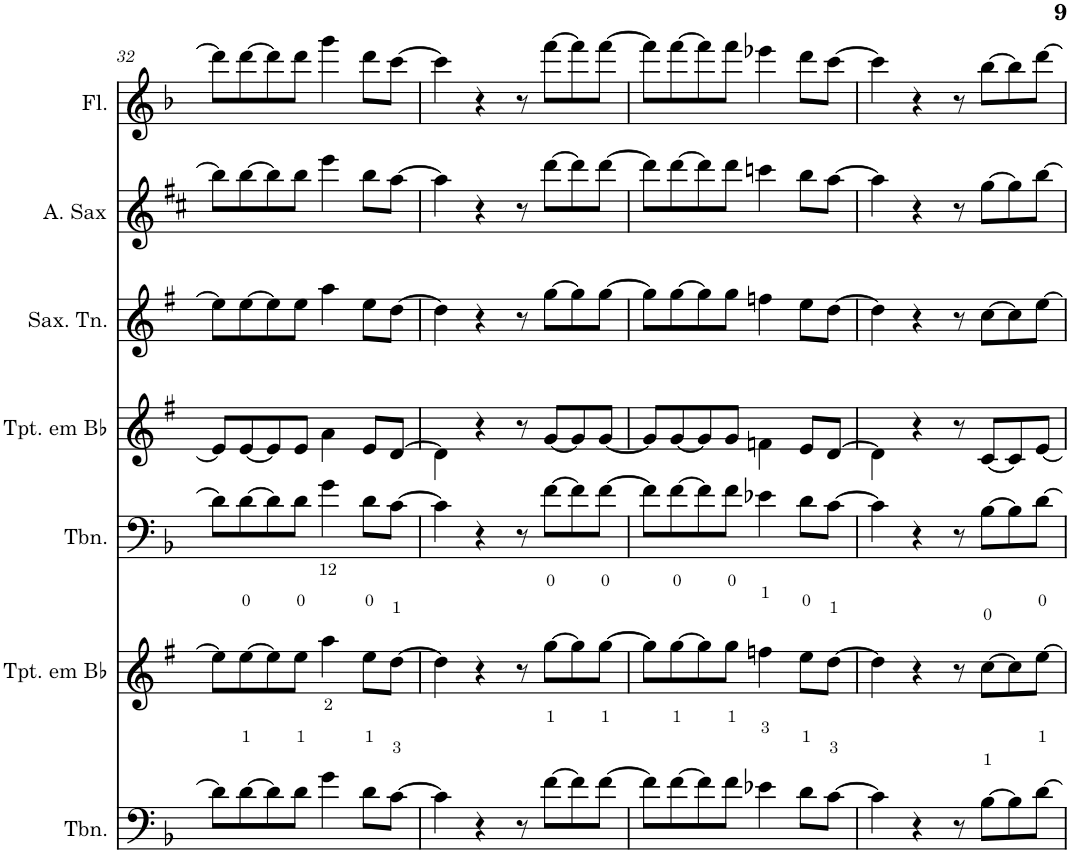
**kern	**kern	**kern	**kern	**kern	**kern	**kern
*part7	*part6	*part5	*part4	*part3	*part2	*part1
*staff7	*staff6	*staff5	*staff4	*staff3	*staff2	*staff1
*I"Trombone	*I"Trompete em Bb	*I"Trombone	*I"Trompete em Bb	*I"Saxofone Tenor	*I"Saxofone Alto	*I"Flauta Transversal
*I'Tbn.	*I'Tpt. em Bb	*I'Tbn.	*I'Tpt. em Bb	*I'Sax. Tn.	*	*I'Fl.
!!LO:PB:g=z
*clefF4	*clefG2	*clefF4	*clefG2	*clefG2	*clefG2	*clefG2
*	*Trd1c2	*	*Trd1c2	*Trd8c14	*Trd5c9	*
*k[b-]	*k[f#]	*k[b-]	*k[f#]	*k[f#]	*k[f#c#]	*k[b-]
*M4/4	*M4/4	*M4/4	*M4/4	*M4/4	*M4/4	*M4/4
=32	=32	=32	=32	=32	=32	=32
8d\L]	8ee\L]	8d\L]	8e/L]	8ee\L]	8bb\L]	8ddd\L]
[8d\	[8ee\	[8d\	[8e/	[8ee\	[8bb\	[8ddd\
8d\]	8ee\]	8d\]	8e/]	8ee\]	8bb\]	8ddd\]
8d\J	8ee\J	8d\J	8e/J	8ee\J	8bb\J	8ddd\J
4g\	4aa\	4g\	4a\	4aa\	4eee\	4ggg\
8d\L	8ee\L	8d\L	8e/L	8ee\L	8bb\L	8ddd\L
[8c\J	[8dd\J	[8c\J	[8d/J	[8dd\J	[8aa\J	[8ccc\J
=33	=33	=33	=33	=33	=33	=33
4c\]	4dd\]	4c\]	4d\]	4dd\]	4aa\]	4ccc\]
4r	4r	4r	4r	4r	4r	4r
8r	8r	8r	8r	8r	8r	8r
[8f\L	[8gg\L	[8f\L	[8g/L	[8gg\L	[8ddd\L	[8fff\L
8f\]	8gg\]	8f\]	8g/]	8gg\]	8ddd\]	8fff\]
[8f\J	[8gg\J	[8f\J	[8g/J	[8gg\J	[8ddd\J	[8fff\J
=34	=34	=34	=34	=34	=34	=34
8f\L]	8gg\L]	8f\L]	8g/L]	8gg\L]	8ddd\L]	8fff\L]
[8f\	[8gg\	[8f\	[8g/	[8gg\	[8ddd\	[8fff\
8f\]	8gg\]	8f\]	8g/]	8gg\]	8ddd\]	8fff\]
8f\J	8gg\J	8f\J	8g/J	8gg\J	8ddd\J	8fff\J
4e-X\	4ffn\	4e-X\	4fn\	4ffn\	4cccn\	4eee-X\
8d\L	8ee\L	8d\L	8e/L	8ee\L	8bb\L	8ddd\L
[8c\J	[8dd\J	[8c\J	[8d/J	[8dd\J	[8aa\J	[8ccc\J
=35	=35	=35	=35	=35	=35	=35
4c\]	4dd\]	4c\]	4d\]	4dd\]	4aa\]	4ccc\]
4r	4r	4r	4r	4r	4r	4r
8r	8r	8r	8r	8r	8r	8r
[8B-\L	[8cc\L	[8B-\L	[8c/L	[8cc\L	[8gg\L	[8bb-\L
8B-\]	8cc\]	8B-\]	8c/]	8cc\]	8gg\]	8bb-\]
[8d\J	[8ee\J	[8d\J	[8e/J	[8ee\J	[8bb\J	[8ddd\J
=	=	=	=	=	=	=
*-	*-	*-	*-	*-	*-	*-
